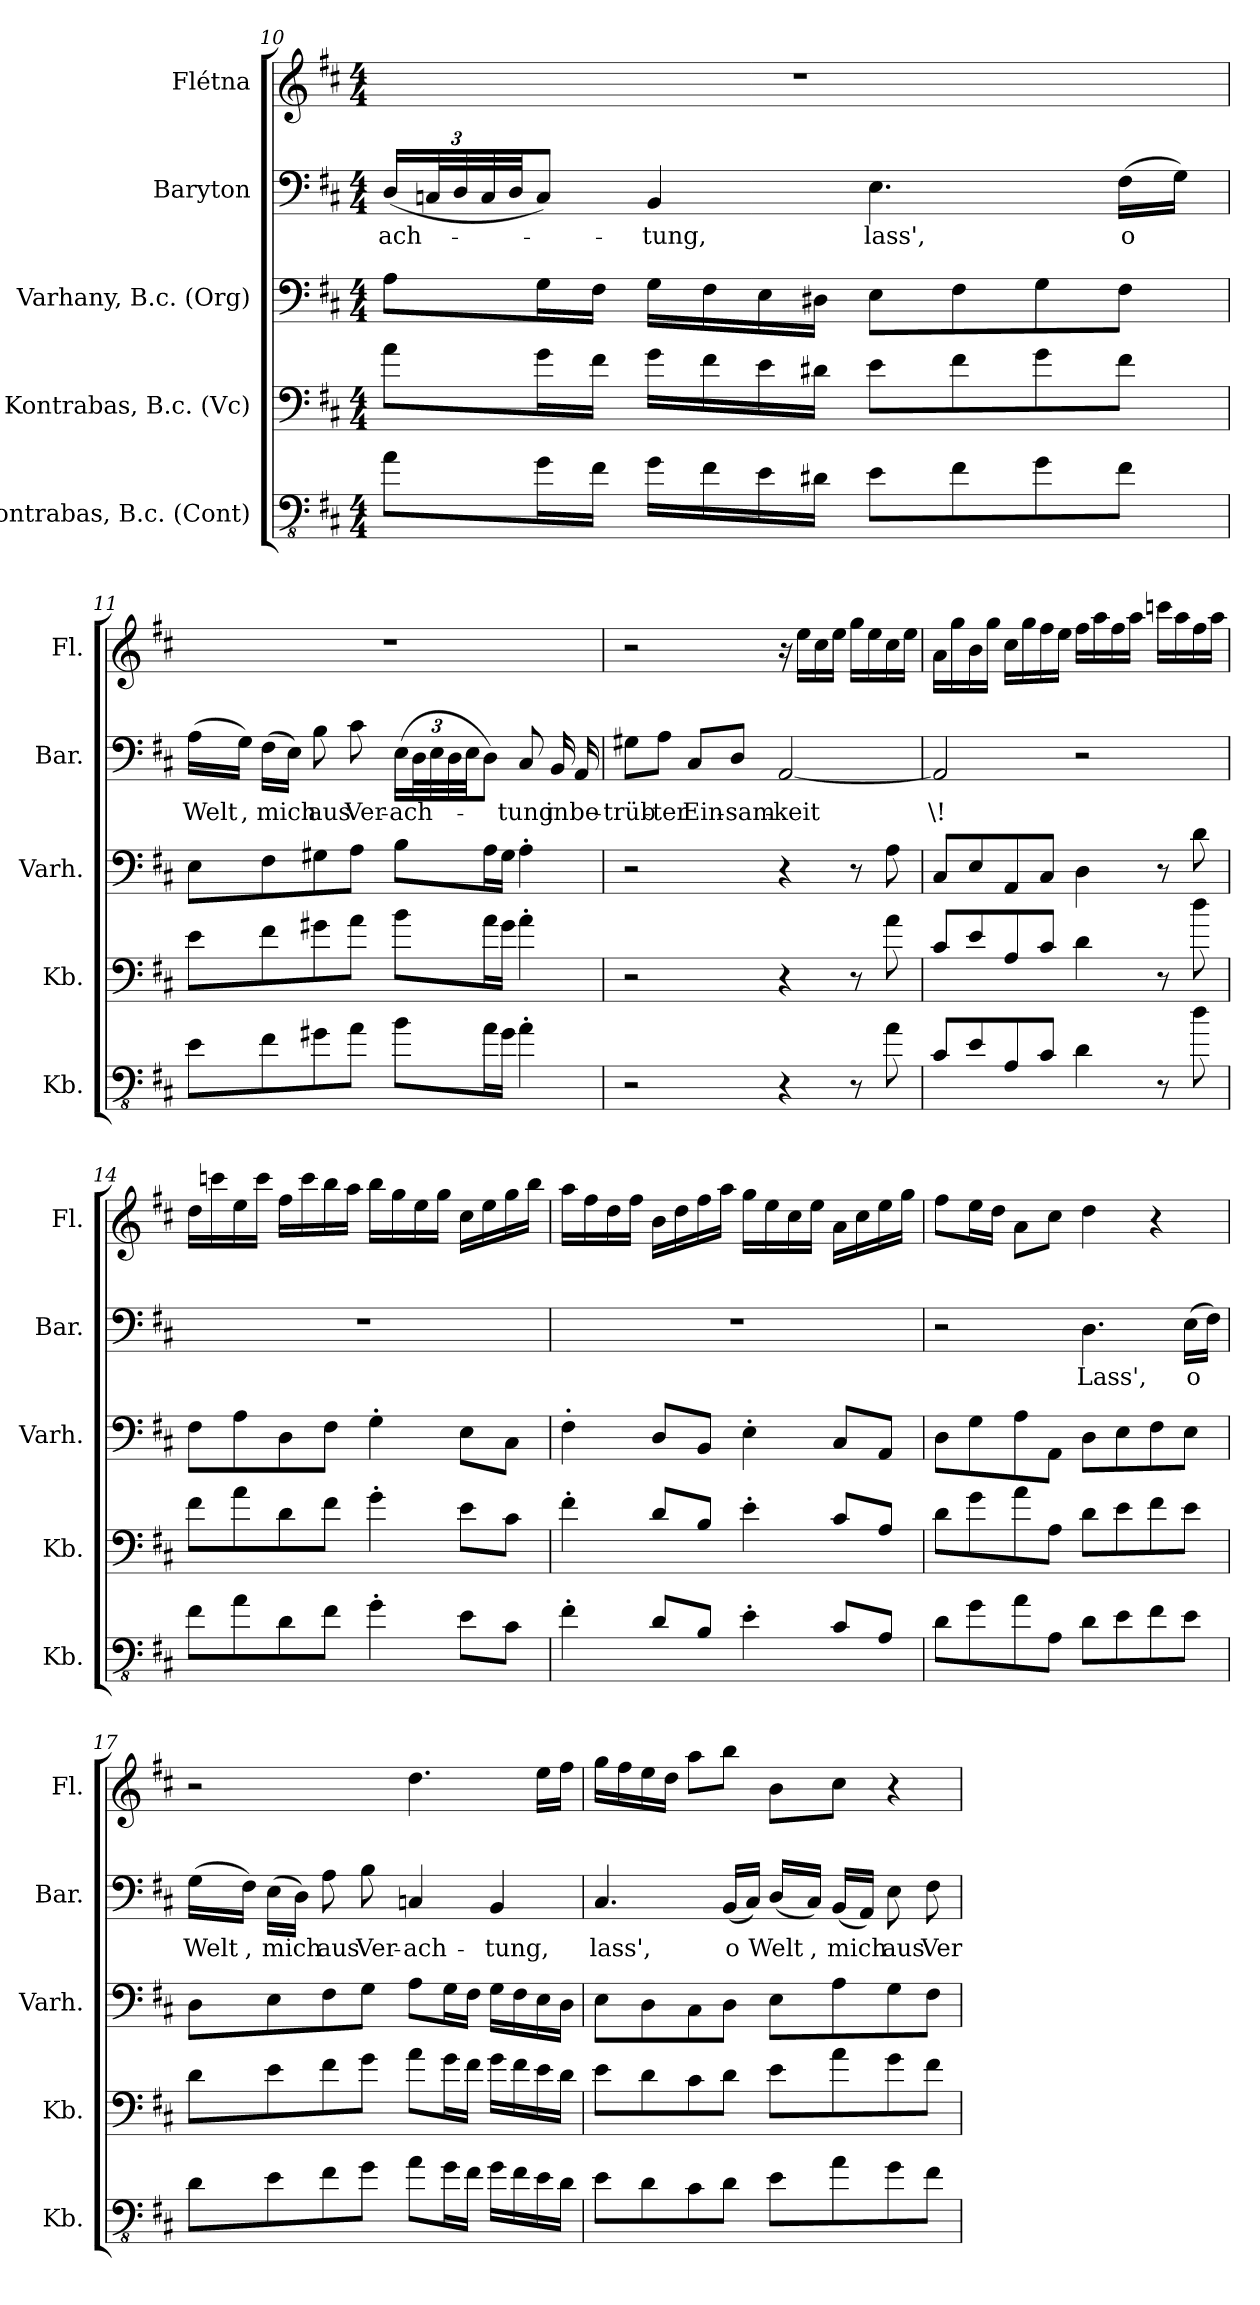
**kern	**kern	**kern	**kern	**text	**kern
*part5	*part4	*part3	*part2	*part2	*part1
*staff5	*staff4	*staff3	*staff2	*staff2	*staff1
*I"Kontrabas, B.c. (Cont)	*I"Kontrabas, B.c. (Vc)	*I"Varhany, B.c. (Org)	*I"Baryton	*	*I"Flétna
*I'Kb.	*I'Kb.	*I'Varh.	*I'Bar.	*	*I'Fl.
*clefFv4	*clefF4	*clefF4	*clefF4	*	*clefG2
*ITrd7c12	*ITrd7c12	*	*	*	*
*k[f#c#]	*k[f#c#]	*k[f#c#]	*k[f#c#]	*	*k[f#c#]
*M4/4	*M4/4	*M4/4	*M4/4	*	*M4/4
*	*	*	*Xbrackettup	*	*
=10	=10	=10	=10	=10	=10
!	!	!	!	!LO:LY:b	!
8AA\L	8A\L	8A\L	(<24D/LL	-ach-	1r
.	.	.	48Cn/L	.	.
.	.	.	48D/	.	.
.	.	.	48C/	.	.
.	.	.	48D/JJ	.	.
16GG\L	16G\L	16G\L	8C/J)	.	.
16FF#\JJ	16F#\JJ	16F#\JJ	.	.	.
!	!	!	!	!LO:LY:b	!
16GG\LL	16G\LL	16G\LL	4BB/	-tung,	.
16FF#\	16F#\	16F#\	.	.	.
16EE\	16E\	16E\	.	.	.
16DD#X\JJ	16D#X\JJ	16D#X\JJ	.	.	.
!	!	!	!	!LO:LY:b	!
8EE\L	8E\L	8E\L	4.E\	lass',	.
8FF#\	8F#\	8F#\	.	.	.
8GG\	8G\	8G\	.	.	.
!	!	!	!	!LO:LY:b	!
8FF#\J	8F#\J	8F#\J	(>16F#\LL	o	.
.	.	.	16G\JJ)	.	.
!!LO:PB:g=z
=11	=11	=11	=11	=11	=11
!	!	!	!	!LO:LY:b	!
8EE\L	8E\L	8E\L	(>16A\LL	Welt	1r
!	!	!	!	!LO:LY:b	!
.	.	.	16G\JJ)	,	.
!	!	!	!	!LO:LY:b	!
8FF#\	8F#\	8F#\	(>16F#\LL	mich	.
.	.	.	16E\JJ)	.	.
!	!	!	!	!LO:LY:b	!
8GG#X\	8G#X\	8G#X\	8B\	aus	.
!	!	!	!	!LO:LY:b	!
8AA\J	8A\J	8A\J	8c#\	Ver-	.
!	!	!	!	!LO:LY:b	!
8BB\L	8B\L	8B\L	(>24E\LL	-ach-	.
.	.	.	48D\L	.	.
.	.	.	48E\	.	.
.	.	.	48D\	.	.
.	.	.	48E\JJ	.	.
16AA\L	16A\L	16A\L	8D\J)	.	.
16GG#\JJ	16G#\JJ	16G#\JJ	.	.	.
!	!	!	!	!LO:LY:b	!
4AA'\	4A'\	4A'\	8C#/	-tung	.
!	!	!	!	!LO:LY:b	!
.	.	.	16BB/	in	.
!	!	!	!	!LO:LY:b	!
.	.	.	16AA/	be-	.
=12	=12	=12	=12	=12	=12
!	!	!	!	!LO:LY:b	!
2r	2r	2r	8G#X\L	-trüb-	2r
!	!	!	!	!LO:LY:b	!
.	.	.	8A\J	-ter	.
!	!	!	!	!LO:LY:b	!
.	.	.	8C#/L	Ein-	.
!	!	!	!	!LO:LY:b	!
.	.	.	8D/J	-sam-	.
!	!	!	!	!LO:LY:b	!
4r	4r	4r	[2AA/	-keit	16r
.	.	.	.	.	16ee\LL
.	.	.	.	.	16cc#\
.	.	.	.	.	16ee\JJ
8r	8r	8r	.	.	16gg\LL
.	.	.	.	.	16ee\
8AA\	8A\	8A\	.	.	16cc#\
.	.	.	.	.	16ee\JJ
!!LO:LB:g=z
=13	=13	=13	=13	=13	=13
!	!	!	!	!LO:LY:b	!
8CC#/L	8C#/L	8C#/L	2AA/]	\!	16a\LL
.	.	.	.	.	16gg\
8EE/	8E/	8E/	.	.	16b\
.	.	.	.	.	16gg\JJ
8AAA/	8AA/	8AA/	.	.	16cc#\LL
.	.	.	.	.	16gg\
8CC#/J	8C#/J	8C#/J	.	.	16ff#\
.	.	.	.	.	16ee\JJ
4DD\	4D\	4D\	2r	.	16ff#\LL
.	.	.	.	.	16aa\
.	.	.	.	.	16ff#\
.	.	.	.	.	16aa\JJ
8r	8r	8r	.	.	16cccn\LL
.	.	.	.	.	16aa\
8D\	8d\	8d\	.	.	16ff#\
.	.	.	.	.	16aa\JJ
=14	=14	=14	=14	=14	=14
8FF#\L	8F#\L	8F#\L	1r	.	16dd\LL
.	.	.	.	.	16cccn\
8AA\	8A\	8A\	.	.	16ee\
.	.	.	.	.	16ccc\JJ
8DD\	8D\	8D\	.	.	16ff#\LL
.	.	.	.	.	16ccc\
8FF#\J	8F#\J	8F#\J	.	.	16bb\
.	.	.	.	.	16aa\JJ
4GG'\	4G'\	4G'\	.	.	16bb\LL
.	.	.	.	.	16gg\
.	.	.	.	.	16ee\
.	.	.	.	.	16gg\JJ
8EE\L	8E\L	8E\L	.	.	16cc#\LL
.	.	.	.	.	16ee\
8CC#\J	8C#\J	8C#\J	.	.	16gg\
.	.	.	.	.	16bb\JJ
!!LO:PB:g=z
=15	=15	=15	=15	=15	=15
4FF#'\	4F#'\	4F#'\	1r	.	16aa\LL
.	.	.	.	.	16ff#\
.	.	.	.	.	16dd\
.	.	.	.	.	16ff#\JJ
8DD/L	8D/L	8D/L	.	.	16b\LL
.	.	.	.	.	16dd\
8BBB/J	8BB/J	8BB/J	.	.	16ff#\
.	.	.	.	.	16aa\JJ
4EE'\	4E'\	4E'\	.	.	16gg\LL
.	.	.	.	.	16ee\
.	.	.	.	.	16cc#\
.	.	.	.	.	16ee\JJ
8CC#/L	8C#/L	8C#/L	.	.	16a\LL
.	.	.	.	.	16cc#\
8AAA/J	8AA/J	8AA/J	.	.	16ee\
.	.	.	.	.	16gg\JJ
=16	=16	=16	=16	=16	=16
8DD\L	8D\L	8D\L	2r	.	8ff#\L
8GG\	8G\	8G\	.	.	16ee\L
.	.	.	.	.	16dd\JJ
8AA\	8A\	8A\	.	.	8a\L
8AAA\J	8AA\J	8AA\J	.	.	8cc#\J
!	!	!	!	!LO:LY:b	!
8DD\L	8D\L	8D\L	4.D\	Lass',	4dd\
8EE\	8E\	8E\	.	.	.
8FF#\	8F#\	8F#\	.	.	4r
!	!	!	!	!LO:LY:b	!
8EE\J	8E\J	8E\J	(>16E\LL	o	.
.	.	.	16F#\JJ)	.	.
=17	=17	=17	=17	=17	=17
!	!	!	!	!LO:LY:b	!
8DD\L	8D\L	8D\L	(>16G\LL	Welt	2r
!	!	!	!	!LO:LY:b	!
.	.	.	16F#\JJ)	,	.
!	!	!	!	!LO:LY:b	!
8EE\	8E\	8E\	(>16E\LL	mich	.
.	.	.	16D\JJ)	.	.
!	!	!	!	!LO:LY:b	!
8FF#\	8F#\	8F#\	8A\	aus	.
!	!	!	!	!LO:LY:b	!
8GG\J	8G\J	8G\J	8B\	Ver-	.
!	!	!	!	!LO:LY:b	!
8AA\L	8A\L	8A\L	4Cn/	-ach-	4.dd\
16GG\L	16G\L	16G\L	.	.	.
16FF#\JJ	16F#\JJ	16F#\JJ	.	.	.
!	!	!	!	!LO:LY:b	!
16GG\LL	16G\LL	16G\LL	4BB/	-tung,	.
16FF#\	16F#\	16F#\	.	.	.
16EE\	16E\	16E\	.	.	16ee\LL
16DD\JJ	16D\JJ	16D\JJ	.	.	16ff#\JJ
!!LO:LB:g=z
=18	=18	=18	=18	=18	=18
!	!	!	!	!LO:LY:b	!
8EE\L	8E\L	8E\L	4.C#/	lass',	16gg\LL
.	.	.	.	.	16ff#\
8DD\	8D\	8D\	.	.	16ee\
.	.	.	.	.	16dd\JJ
8CC#\	8C#\	8C#\	.	.	8aa\L
!	!	!	!	!LO:LY:b	!
8DD\J	8D\J	8D\J	(<16BB/LL	o	8bb\J
.	.	.	16C#/JJ)	.	.
!	!	!	!	!LO:LY:b	!
8EE\L	8E\L	8E\L	(<16D/LL	Welt	8b\L
!	!	!	!	!LO:LY:b	!
.	.	.	16C#/JJ)	,	.
!	!	!	!	!LO:LY:b	!
8AA\	8A\	8A\	(<16BB/LL	mich	8cc#\J
.	.	.	16AA/JJ)	.	.
!	!	!	!	!LO:LY:b	!
8GG\	8G\	8G\	8E\	aus	4r
!	!	!	!	!LO:LY:b	!
8FF#\J	8F#\J	8F#\J	8F#\	Ver-	.
=	=	=	=	=	=
*-	*-	*-	*-	*-	*-
